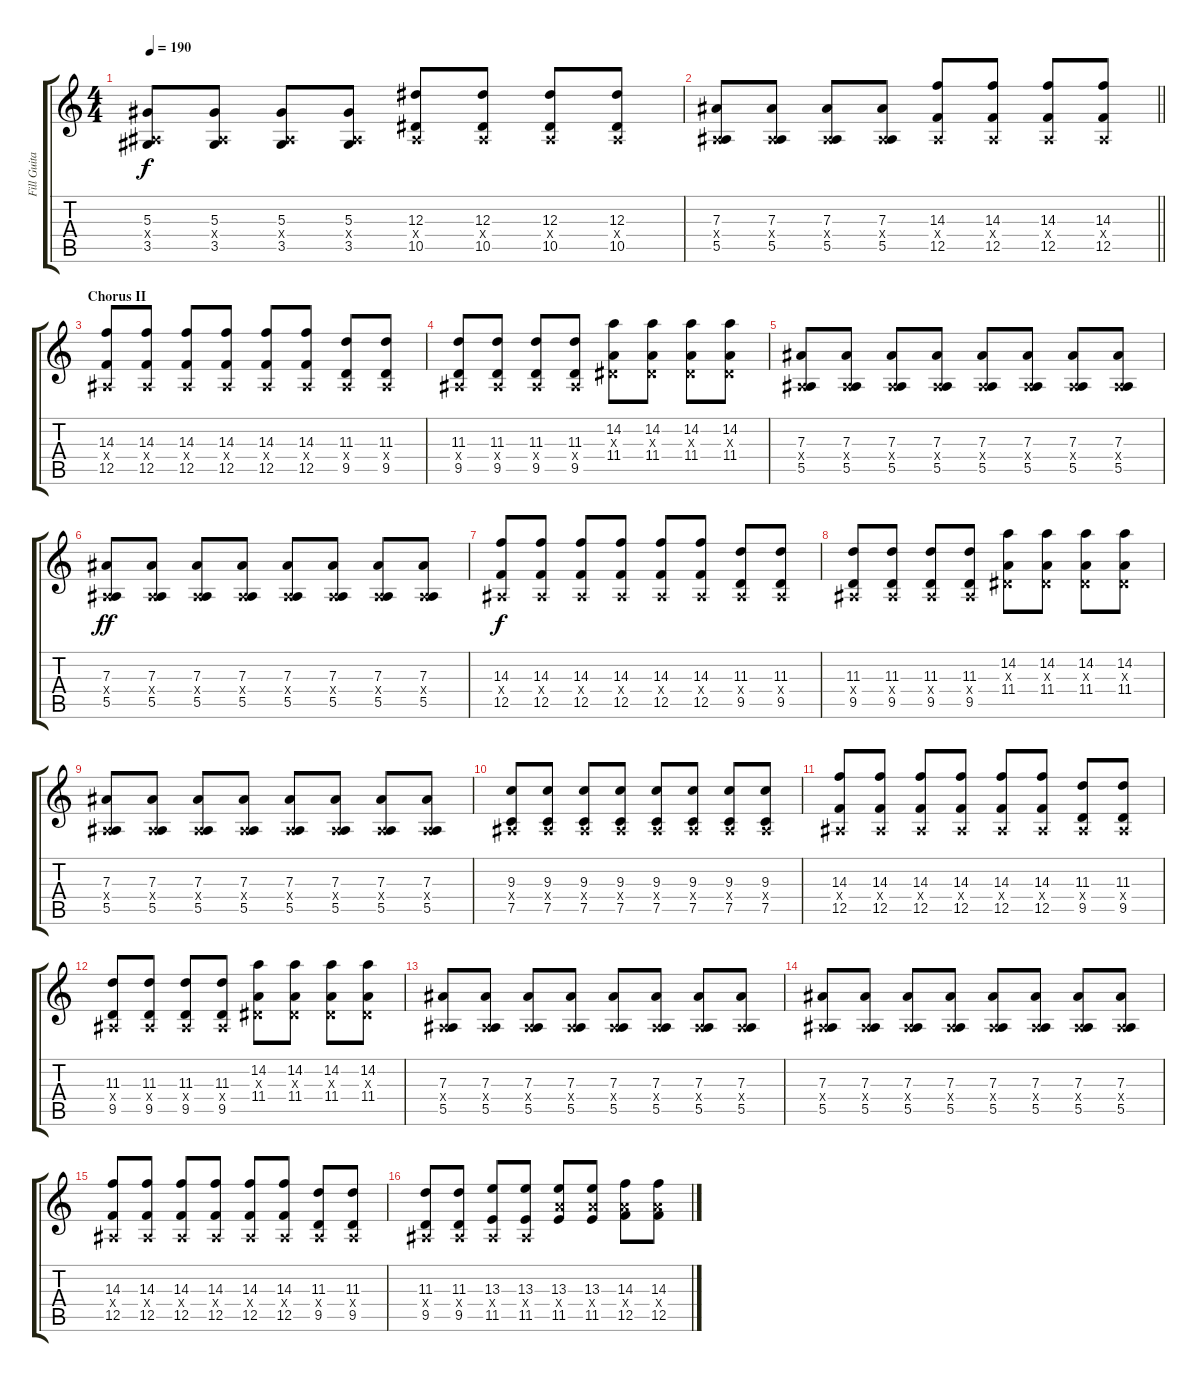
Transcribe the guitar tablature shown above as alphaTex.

\track ("Fill Guitar I" "Fill Guita") {instrument distortionguitar}
\staff {score tabs}
\tuning (C4 G3 Eb3 Bb2 F2 C2) {hide}
\ts (4 4)
\tempo 190
\clef g2
\ks c
(5.3 0.4{x} 3.5).8{dy f} (5.3 0.4{x} 3.5).8 (5.3 0.4{x} 3.5).8 (5.3 0.4{x} 3.5).8 (12.3 0.4{x} 10.5).8 (12.3 0.4{x} 10.5).8 (12.3 0.4{x} 10.5).8 (12.3 0.4{x} 10.5).8 |
\barLineRight lightlight
(7.3 0.4{x} 5.5).8 (7.3 0.4{x} 5.5).8 (7.3 0.4{x} 5.5).8 (7.3 0.4{x} 5.5).8 (14.3 0.4{x} 12.5).8 (14.3 0.4{x} 12.5).8 (14.3 0.4{x} 12.5).8 (14.3 0.4{x} 12.5).8 |
\section ("" "Chorus II")
(14.3 0.4{x} 12.5).8 (14.3 0.4{x} 12.5).8 (14.3 0.4{x} 12.5).8 (14.3 0.4{x} 12.5).8 (14.3 0.4{x} 12.5).8 (14.3 0.4{x} 12.5).8 (11.3 0.4{x} 9.5).8 (11.3 0.4{x} 9.5).8 |
(11.3 0.4{x} 9.5).8 (11.3 0.4{x} 9.5).8 (11.3 0.4{x} 9.5).8 (11.3 0.4{x} 9.5).8 (14.2 0.3{x} 11.4).8 (14.2 0.3{x} 11.4).8 (14.2 0.3{x} 11.4).8 (14.2 0.3{x} 11.4).8 |
(7.3 0.4{x} 5.5).8 (7.3 0.4{x} 5.5).8 (7.3 0.4{x} 5.5).8 (7.3 0.4{x} 5.5).8 (7.3 0.4{x} 5.5).8 (7.3 0.4{x} 5.5).8 (7.3 0.4{x} 5.5).8 (7.3 0.4{x} 5.5).8 |
(7.3 0.4{x} 5.5).8{dy ff} (7.3 0.4{x} 5.5).8 (7.3 0.4{x} 5.5).8 (7.3 0.4{x} 5.5).8 (7.3 0.4{x} 5.5).8 (7.3 0.4{x} 5.5).8 (7.3 0.4{x} 5.5).8 (7.3 0.4{x} 5.5).8 |
(14.3 0.4{x} 12.5).8{dy f} (14.3 0.4{x} 12.5).8 (14.3 0.4{x} 12.5).8 (14.3 0.4{x} 12.5).8 (14.3 0.4{x} 12.5).8 (14.3 0.4{x} 12.5).8 (11.3 0.4{x} 9.5).8 (11.3 0.4{x} 9.5).8 |
(11.3 0.4{x} 9.5).8 (11.3 0.4{x} 9.5).8 (11.3 0.4{x} 9.5).8 (11.3 0.4{x} 9.5).8 (14.2 0.3{x} 11.4).8 (14.2 0.3{x} 11.4).8 (14.2 0.3{x} 11.4).8 (14.2 0.3{x} 11.4).8 |
(7.3 0.4{x} 5.5).8 (7.3 0.4{x} 5.5).8 (7.3 0.4{x} 5.5).8 (7.3 0.4{x} 5.5).8 (7.3 0.4{x} 5.5).8 (7.3 0.4{x} 5.5).8 (7.3 0.4{x} 5.5).8 (7.3 0.4{x} 5.5).8 |
(9.3 0.4{x} 7.5).8 (9.3 0.4{x} 7.5).8 (9.3 0.4{x} 7.5).8 (9.3 0.4{x} 7.5).8 (9.3 0.4{x} 7.5).8 (9.3 0.4{x} 7.5).8 (9.3 0.4{x} 7.5).8 (9.3 0.4{x} 7.5).8 |
(14.3 0.4{x} 12.5).8 (14.3 0.4{x} 12.5).8 (14.3 0.4{x} 12.5).8 (14.3 0.4{x} 12.5).8 (14.3 0.4{x} 12.5).8 (14.3 0.4{x} 12.5).8 (11.3 0.4{x} 9.5).8 (11.3 0.4{x} 9.5).8 |
(11.3 0.4{x} 9.5).8 (11.3 0.4{x} 9.5).8 (11.3 0.4{x} 9.5).8 (11.3 0.4{x} 9.5).8 (14.2 0.3{x} 11.4).8 (14.2 0.3{x} 11.4).8 (14.2 0.3{x} 11.4).8 (14.2 0.3{x} 11.4).8 |
(7.3 0.4{x} 5.5).8 (7.3 0.4{x} 5.5).8 (7.3 0.4{x} 5.5).8 (7.3 0.4{x} 5.5).8 (7.3 0.4{x} 5.5).8 (7.3 0.4{x} 5.5).8 (7.3 0.4{x} 5.5).8 (7.3 0.4{x} 5.5).8 |
(7.3 0.4{x} 5.5).8 (7.3 0.4{x} 5.5).8 (7.3 0.4{x} 5.5).8 (7.3 0.4{x} 5.5).8 (7.3 0.4{x} 5.5).8 (7.3 0.4{x} 5.5).8 (7.3 0.4{x} 5.5).8 (7.3 0.4{x} 5.5).8 |
(14.3 0.4{x} 12.5).8 (14.3 0.4{x} 12.5).8 (14.3 0.4{x} 12.5).8 (14.3 0.4{x} 12.5).8 (14.3 0.4{x} 12.5).8 (14.3 0.4{x} 12.5).8 (11.3 0.4{x} 9.5).8 (11.3 0.4{x} 9.5).8 |
(11.3 0.4{x} 9.5).8 (11.3 0.4{x} 9.5).8 (13.3 0.4{x} 11.5).8 (13.3 0.4{x} 11.5).8 (13.3 11.4{x} 11.5).8 (13.3 11.4{x} 11.5).8 (14.3 11.4{x} 12.5).8 (14.3 11.4{x} 12.5).8
